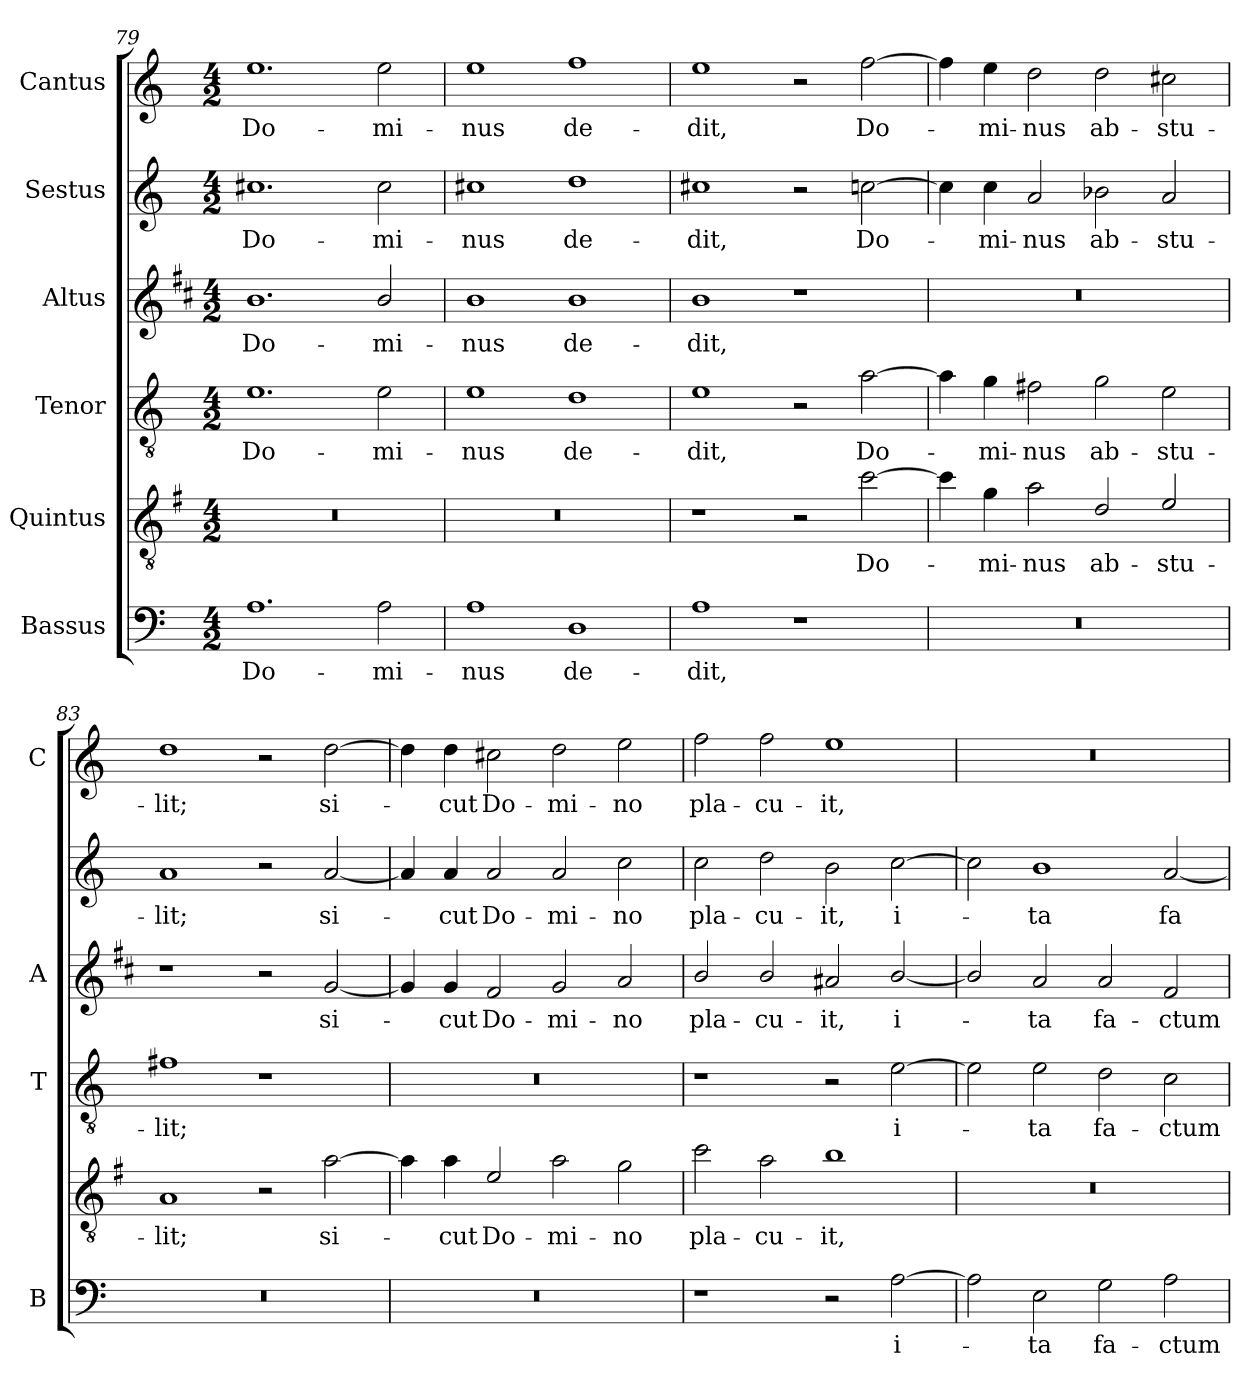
**kern	**text	**kern	**text	**kern	**text	**kern	**text	**kern	**text	**kern	**text
*part6	*part6	*part5	*part5	*part4	*part4	*part3	*part3	*part2	*part2	*part1	*part1
*staff6	*staff6	*staff5	*staff5	*staff4	*staff4	*staff3	*staff3	*staff2	*staff2	*staff1	*staff1
*I"Bassus	*	*I"Quintus	*	*I"Tenor	*	*I"Altus	*	*I"Sestus	*	*I"Cantus	*
*I'B	*	*	*	*I'T	*	*I'A	*	*	*	*I'C	*
*clefF4	*	*clefGv2	*	*clefGv2	*	*clefG2	*	*clefG2	*	*clefG2	*
*	*	*ITrd4c7	*	*	*	*ITrd1c2	*	*	*	*	*
*k[]	*	*k[]	*	*k[]	*	*k[]	*	*k[]	*	*k[]	*
*C:	*	*C:	*	*C:	*	*C:	*	*C:	*	*C:	*
*M4/2	*	*M4/2	*	*M4/2	*	*M4/2	*	*M4/2	*	*M4/2	*
=79	=79	=79	=79	=79	=79	=79	=79	=79	=79	=79	=79
!	!LO:LY:b	!	!	!	!LO:LY:b	!	!LO:LY:b	!	!LO:LY:b	!	!LO:LY:b
1.A	Do-	0r	.	1.e	Do-	1.a	Do-	1.cc#X	Do-	1.ee	Do-
!	!LO:LY:b	!	!	!	!LO:LY:b	!	!LO:LY:b	!	!LO:LY:b	!	!LO:LY:b
2A\	-mi-	.	.	2e\	-mi-	2a/	-mi-	2cc#\	-mi-	2ee\	-mi-
=80	=80	=80	=80	=80	=80	=80	=80	=80	=80	=80	=80
!	!LO:LY:b	!	!	!	!LO:LY:b	!	!LO:LY:b	!	!LO:LY:b	!	!LO:LY:b
1A	-nus	0r	.	1e	-nus	1a	-nus	1cc#X	-nus	1ee	-nus
!	!LO:LY:b	!	!	!	!LO:LY:b	!	!LO:LY:b	!	!LO:LY:b	!	!LO:LY:b
1D	de-	.	.	1d	de-	1a	de-	1dd	de-	1ff	de-
=81	=81	=81	=81	=81	=81	=81	=81	=81	=81	=81	=81
!	!LO:LY:b	!	!	!	!LO:LY:b	!	!LO:LY:b	!	!LO:LY:b	!	!LO:LY:b
1A	-dit,	1r	.	1e	-dit,	1a	-dit,	1cc#X	-dit,	1ee	-dit,
1r	.	2r	.	2r	.	1r	.	2r	.	2r	.
!	!	!	!LO:LY:b	!	!LO:LY:b	!	!	!	!LO:LY:b	!	!LO:LY:b
.	.	[2f\	Do-	[2a\	Do-	.	.	[2ccn\	Do-	[2ff\	Do-
=82	=82	=82	=82	=82	=82	=82	=82	=82	=82	=82	=82
0r	.	4f\]	.	4a\]	.	0r	.	4cc\]	.	4ff\]	.
!	!	!	!LO:LY:b	!	!LO:LY:b	!	!	!	!LO:LY:b	!	!LO:LY:b
.	.	4c\	-mi-	4g\	-mi-	.	.	4cc\	-mi-	4ee\	-mi-
!	!	!	!LO:LY:b	!	!LO:LY:b	!	!	!	!LO:LY:b	!	!LO:LY:b
.	.	2d\	-nus	2f#X\	-nus	.	.	2a/	-nus	2dd\	-nus
!	!	!	!LO:LY:b	!	!LO:LY:b	!	!	!	!LO:LY:b	!	!LO:LY:b
.	.	2G/	ab-	2g\	ab-	.	.	2b-X\	ab-	2dd\	ab-
!	!	!	!LO:LY:b	!	!LO:LY:b	!	!	!	!LO:LY:b	!	!LO:LY:b
.	.	2A/	-stu-	2e\	-stu-	.	.	2a/	-stu-	2cc#X\	-stu-
=83	=83	=83	=83	=83	=83	=83	=83	=83	=83	=83	=83
!	!	!	!LO:LY:b	!	!LO:LY:b	!	!	!	!LO:LY:b	!	!LO:LY:b
0r	.	1D	-lit;	1f#X	-lit;	1r	.	1a	-lit;	1dd	-lit;
.	.	2r	.	1r	.	2r	.	2r	.	2r	.
!	!	!	!LO:LY:b	!	!	!	!LO:LY:b	!	!LO:LY:b	!	!LO:LY:b
.	.	[2d\	si-	.	.	[2f/	si-	[2a/	si-	[2dd\	si-
=84	=84	=84	=84	=84	=84	=84	=84	=84	=84	=84	=84
0r	.	4d\]	.	0r	.	4f/]	.	4a/]	.	4dd\]	.
!	!	!	!LO:LY:b	!	!	!	!LO:LY:b	!	!LO:LY:b	!	!LO:LY:b
.	.	4d\	-cut	.	.	4f/	-cut	4a/	-cut	4dd\	-cut
!	!	!	!LO:LY:b	!	!	!	!LO:LY:b	!	!LO:LY:b	!	!LO:LY:b
.	.	2A/	Do-	.	.	2e/	Do-	2a/	Do-	2cc#X\	Do-
!	!	!	!LO:LY:b	!	!	!	!LO:LY:b	!	!LO:LY:b	!	!LO:LY:b
.	.	2d\	-mi-	.	.	2f/	-mi-	2a/	-mi-	2dd\	-mi-
!	!	!	!LO:LY:b	!	!	!	!LO:LY:b	!	!LO:LY:b	!	!LO:LY:b
.	.	2c\	-no	.	.	2g/	-no	2cc\	-no	2ee\	-no
!!LO:PB:g=z
=85	=85	=85	=85	=85	=85	=85	=85	=85	=85	=85	=85
!	!	!	!LO:LY:b	!	!	!	!LO:LY:b	!	!LO:LY:b	!	!LO:LY:b
1r	.	2f\	pla-	1r	.	2a/	pla-	2cc\	pla-	2ff\	pla-
!	!	!	!LO:LY:b	!	!	!	!LO:LY:b	!	!LO:LY:b	!	!LO:LY:b
.	.	2d\	-cu-	.	.	2a/	-cu-	2dd\	-cu-	2ff\	-cu-
!	!	!	!LO:LY:b	!	!	!	!LO:LY:b	!	!LO:LY:b	!	!LO:LY:b
2r	.	1e	-it,	2r	.	2g#X/	-it,	2b\	-it,	1ee	-it,
!	!LO:LY:b	!	!	!	!LO:LY:b	!	!LO:LY:b	!	!LO:LY:b	!	!
[2A\	i-	.	.	[2e\	i-	[2a/	i-	[2cc\	i-	.	.
=86	=86	=86	=86	=86	=86	=86	=86	=86	=86	=86	=86
2A\]	.	0r	.	2e\]	.	2a/]	.	2cc\]	.	0r	.
!	!LO:LY:b	!	!	!	!LO:LY:b	!	!LO:LY:b	!	!LO:LY:b	!	!
2E\	-ta	.	.	2e\	-ta	2g/	-ta	1b	-ta	.	.
!	!LO:LY:b	!	!	!	!LO:LY:b	!	!LO:LY:b	!	!	!	!
2G\	fa-	.	.	2d\	fa-	2g/	fa-	.	.	.	.
!	!LO:LY:b	!	!	!	!LO:LY:b	!	!LO:LY:b	!	!LO:LY:b	!	!
2A\	-ctum	.	.	2c\	-ctum	2e/	-ctum	[2a/	fa-	.	.
=	=	=	=	=	=	=	=	=	=	=	=
*-	*-	*-	*-	*-	*-	*-	*-	*-	*-	*-	*-
